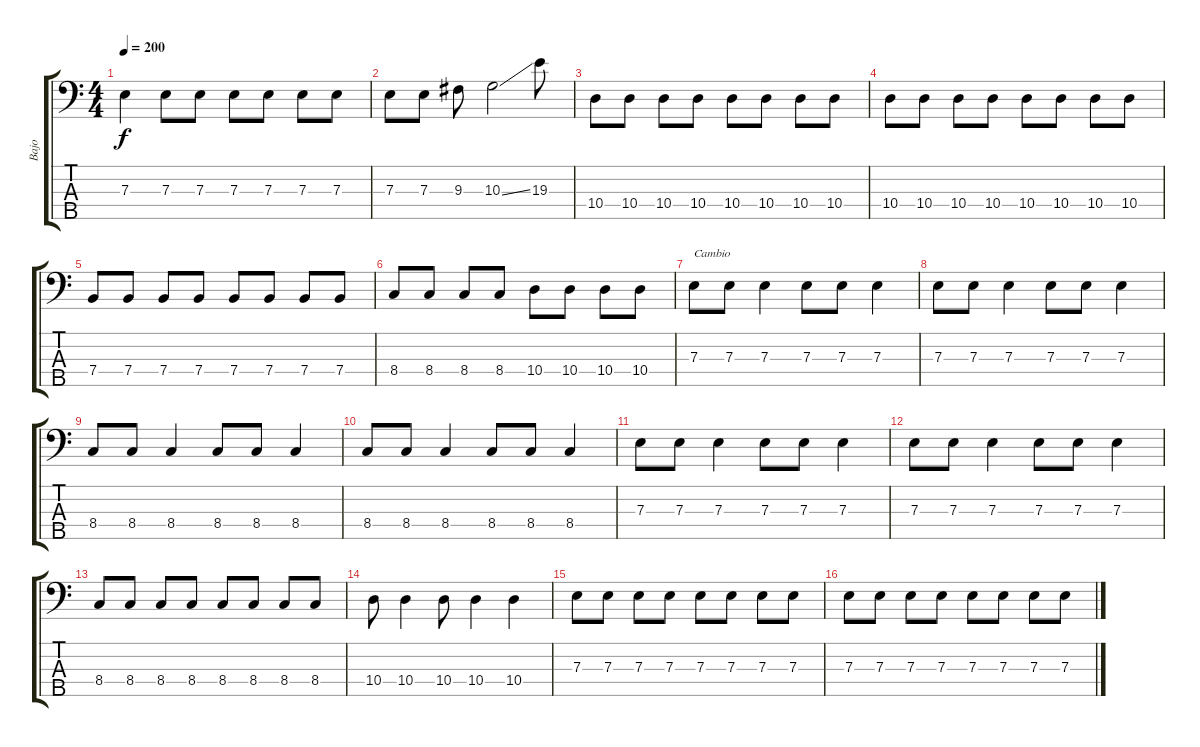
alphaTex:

\track ("Bajo " "Bajo ") {instrument electricbassfinger}
\staff {score tabs}
\tuning (G2 D2 A1 E1 B0) {hide}
\ts (4 4)
\tempo 200
\clef f4
\ks c
7.3.4{dy f} 7.3.8 7.3.8 7.3.8 7.3.8 7.3.8 7.3.8 |
7.3.8 7.3.8 9.3.8 10.3{ss}.2 19.3.8 |
10.4.8 10.4.8 10.4.8 10.4.8 10.4.8 10.4.8 10.4.8 10.4.8 |
10.4.8 10.4.8 10.4.8 10.4.8 10.4.8 10.4.8 10.4.8 10.4.8 |
7.4.8 7.4.8 7.4.8 7.4.8 7.4.8 7.4.8 7.4.8 7.4.8 |
8.4.8 8.4.8 8.4.8 8.4.8 10.4.8 10.4.8 10.4.8 10.4.8 |
7.3.8{txt "Cambio"} 7.3.8 7.3.4 7.3.8 7.3.8 7.3.4 |
7.3.8 7.3.8 7.3.4 7.3.8 7.3.8 7.3.4 |
8.4.8 8.4.8 8.4.4 8.4.8 8.4.8 8.4.4 |
8.4.8 8.4.8 8.4.4 8.4.8 8.4.8 8.4.4 |
7.3.8 7.3.8 7.3.4 7.3.8 7.3.8 7.3.4 |
7.3.8 7.3.8 7.3.4 7.3.8 7.3.8 7.3.4 |
8.4.8 8.4.8 8.4.8 8.4.8 8.4.8 8.4.8 8.4.8 8.4.8 |
10.4.8 10.4.4 10.4.8 10.4.4 10.4.4 |
7.3.8 7.3.8 7.3.8 7.3.8 7.3.8 7.3.8 7.3.8 7.3.8 |
7.3.8 7.3.8 7.3.8 7.3.8 7.3.8 7.3.8 7.3.8 7.3.8
